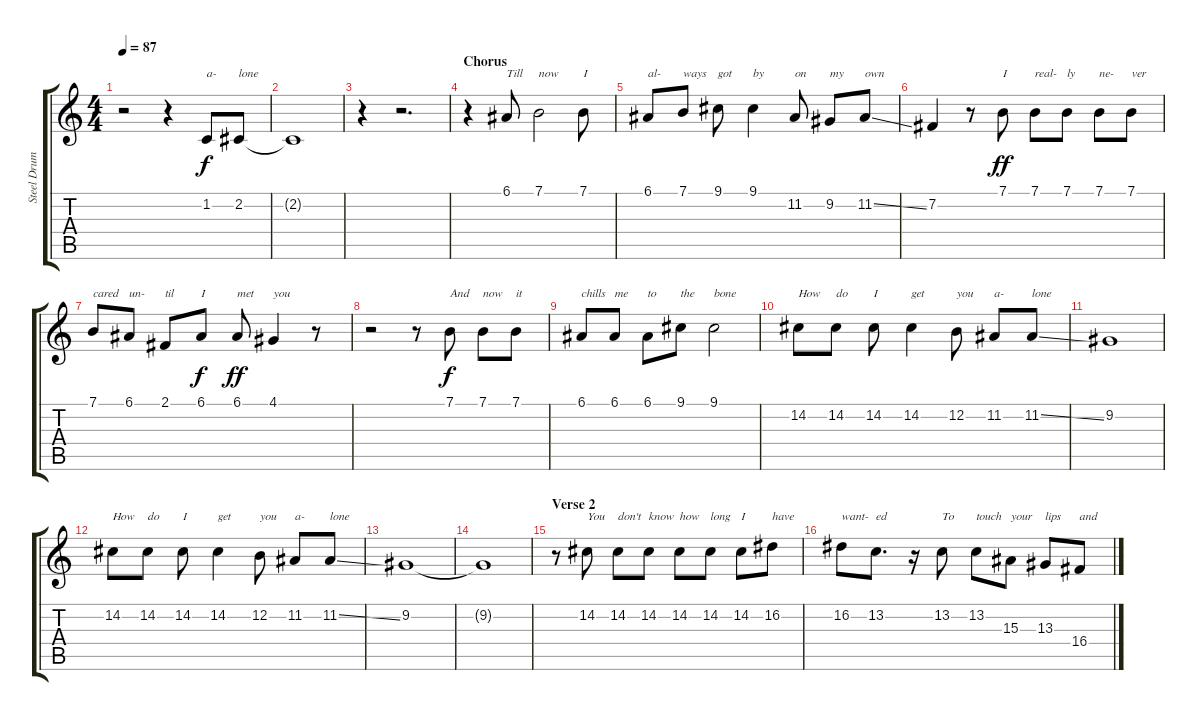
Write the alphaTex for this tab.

\track ("Steel Drums" "Steel Drum") {instrument steeldrums}
\staff {score tabs}
\tuning (E4 B3 G3 D3 A2 E2) {hide}
\ts (4 4)
\tempo 87
\clef g2
\ks c
r.2{dy f} r.4 1.2.8{txt "a-"} 2.2.8{txt "lone"} |
2.2{t}.1 |
r.4 r.2{d} |
\section ("" "Chorus")
r.4 6.1.8{txt "Till"} 7.1.2{txt "now"} 7.1.8{txt "I"} |
6.1.8{txt "al-"} 7.1.8{txt "ways"} 9.1.8{txt "got"} 9.1.4{txt "by"} 11.2.8{txt "on"} 9.2.8{txt "my"} 11.2{ss}.8{txt "own"} |
7.2.4 r.8 7.1.8{txt "I" dy ff} 7.1.8{txt "real-"} 7.1.8{txt "ly"} 7.1.8{txt "ne-"} 7.1.8{txt "ver"} |
7.1.8{txt "cared"} 6.1.8{txt "un-"} 2.1.8{txt "til"} 6.1.8{txt "I" dy f} 6.1.8{txt "met" dy ff} 4.1.4{txt "you"} r.8 |
r.2 r.8 7.1.8{txt "And" dy f} 7.1.8{txt "now"} 7.1.8{txt "it"} |
6.1.8{txt "chills"} 6.1.8{txt "me"} 6.1.8{txt "to"} 9.1.8{txt "the"} 9.1.2{txt "bone"} |
14.2.8{txt "How"} 14.2.8{txt "do"} 14.2.8{txt "I"} 14.2.4{txt "get"} 12.2.8{txt "you"} 11.2.8{txt "a-"} 11.2{ss}.8{txt "lone"} |
9.2.1 |
14.2.8{txt "How"} 14.2.8{txt "do"} 14.2.8{txt "I"} 14.2.4{txt "get"} 12.2.8{txt "you"} 11.2.8{txt "a-"} 11.2{ss}.8{txt "lone"} |
9.2.1 |
9.2{t}.1 |
\section ("" "Verse 2")
r.8 14.2.8{txt "You"} 14.2.8{txt "don't"} 14.2.8{txt "know"} 14.2.8{txt "how"} 14.2.8{txt "long"} 14.2.8{txt "I"} 16.2.8{txt "have"} |
16.2.8{txt "want-"} 13.2.8{d txt "ed"} r.16 13.2.8{txt "To"} 13.2.8{txt "touch"} 15.3.8{txt "your"} 13.3.8{txt "lips"} 16.4.8{txt "and"}
